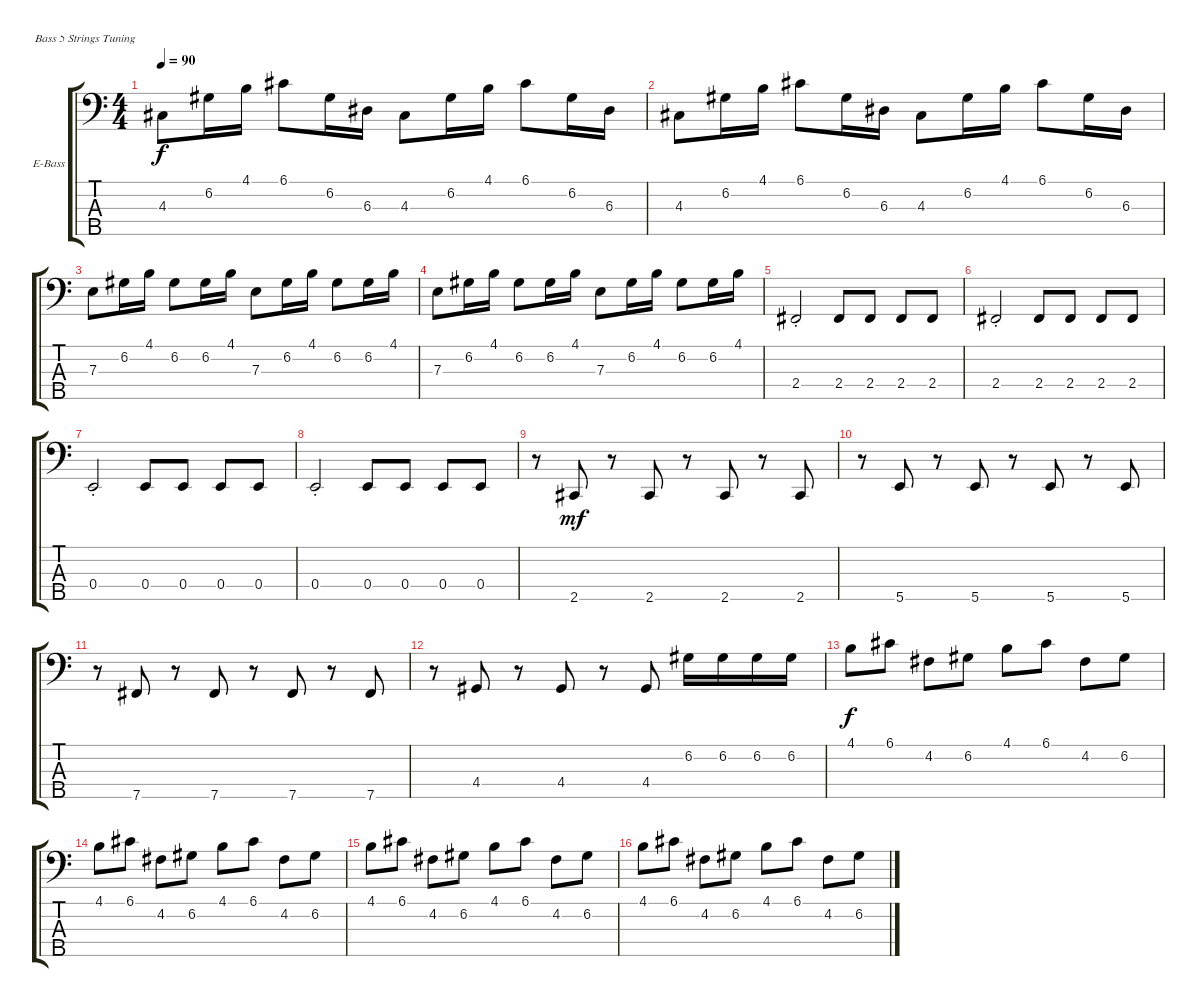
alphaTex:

\bracketExtendMode groupsimilarinstruments
\firstSystemTrackNameOrientation horizontal
\otherSystemsTrackNameOrientation horizontal
\track ("bass" "E-Bass") {instrument electricbassfinger}
\staff {score tabs}
\tuning (G2 D2 A1 E1 B0)
\ts (4 4)
\tempo 90
\clef f4
\ks c
4.3.8{dy f} 6.2.16 4.1.16 6.1.8 6.2.16 6.3.16 4.3.8 6.2.16 4.1.16 6.1.8 6.2.16 6.3.16 |
4.3.8 6.2.16 4.1.16 6.1.8 6.2.16 6.3.16 4.3.8 6.2.16 4.1.16 6.1.8 6.2.16 6.3.16 |
7.3.8 6.2.16 4.1.16 6.2.8 6.2.16 4.1.16 7.3.8 6.2.16 4.1.16 6.2.8 6.2.16 4.1.16 |
7.3.8 6.2.16 4.1.16 6.2.8 6.2.16 4.1.16 7.3.8 6.2.16 4.1.16 6.2.8 6.2.16 4.1.16 |
2.4{st}.2 2.4.8 2.4.8 2.4.8 2.4.8 |
2.4{st}.2 2.4.8 2.4.8 2.4.8 2.4.8 |
0.4{st}.2 0.4.8 0.4.8 0.4.8 0.4.8 |
0.4{st}.2 0.4.8 0.4.8 0.4.8 0.4.8 |
r.8 2.5.8{dy mf} r.8 2.5.8 r.8 2.5.8 r.8 2.5.8 |
r.8 5.5.8 r.8 5.5.8 r.8 5.5.8 r.8 5.5.8 |
r.8 7.5.8 r.8 7.5.8 r.8 7.5.8 r.8 7.5.8 |
r.8 4.4.8 r.8 4.4.8 r.8 4.4.8 6.2.16 6.2.16 6.2.16 6.2.16 |
4.1.8{dy f} 6.1.8 4.2.8 6.2.8 4.1.8 6.1.8 4.2.8 6.2.8 |
4.1.8 6.1.8 4.2.8 6.2.8 4.1.8 6.1.8 4.2.8 6.2.8 |
4.1.8 6.1.8 4.2.8 6.2.8 4.1.8 6.1.8 4.2.8 6.2.8 |
4.1.8 6.1.8 4.2.8 6.2.8 4.1.8 6.1.8 4.2.8 6.2.8
